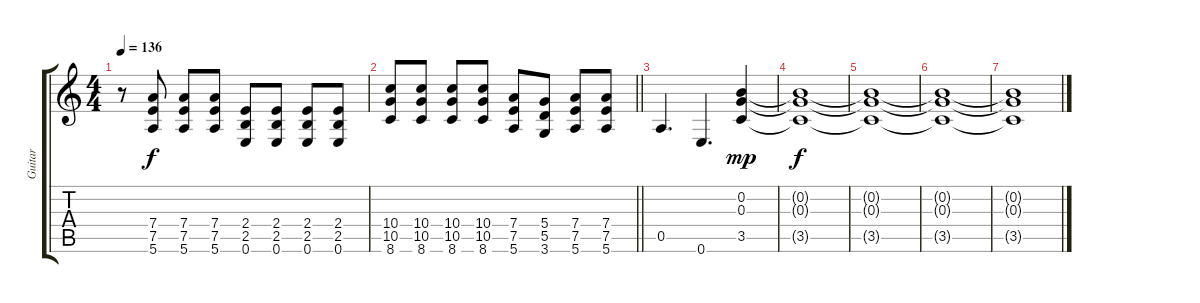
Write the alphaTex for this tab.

\track ("Guitar" "Guitar") {instrument overdrivenguitar}
\staff {score tabs}
\tuning (E4 B3 G3 D3 A2 E2) {hide}
\ts (4 4)
\tempo 136
\clef g2
\ks c
r.8{dy f} (7.4 7.5 5.6).8 (7.4 7.5 5.6).8 (7.4 7.5 5.6).8 (2.4 2.5 0.6).8 (2.4 2.5 0.6).8 (2.4 2.5 0.6).8 (2.4 2.5 0.6).8 |
\barLineRight lightlight
(10.4 10.5 8.6).8 (10.4 10.5 8.6).8 (10.4 10.5 8.6).8 (10.4 10.5 8.6).8 (7.4 7.5 5.6).8 (5.4 5.5 3.6).8 (7.4 7.5 5.6).8 (7.4 7.5 5.6).8 |
\section ("" "")
0.5.4{d} 0.6.4{d} (0.2 0.3 3.5).4{dy mp} |
(0.2{t} 0.3{t} 3.5{t}).1{dy f} |
(0.2{t} 0.3{t} 3.5{t}).1 |
(0.2{t} 0.3{t} 3.5{t}).1 |
(0.2{t} 0.3{t} 3.5{t}).1
